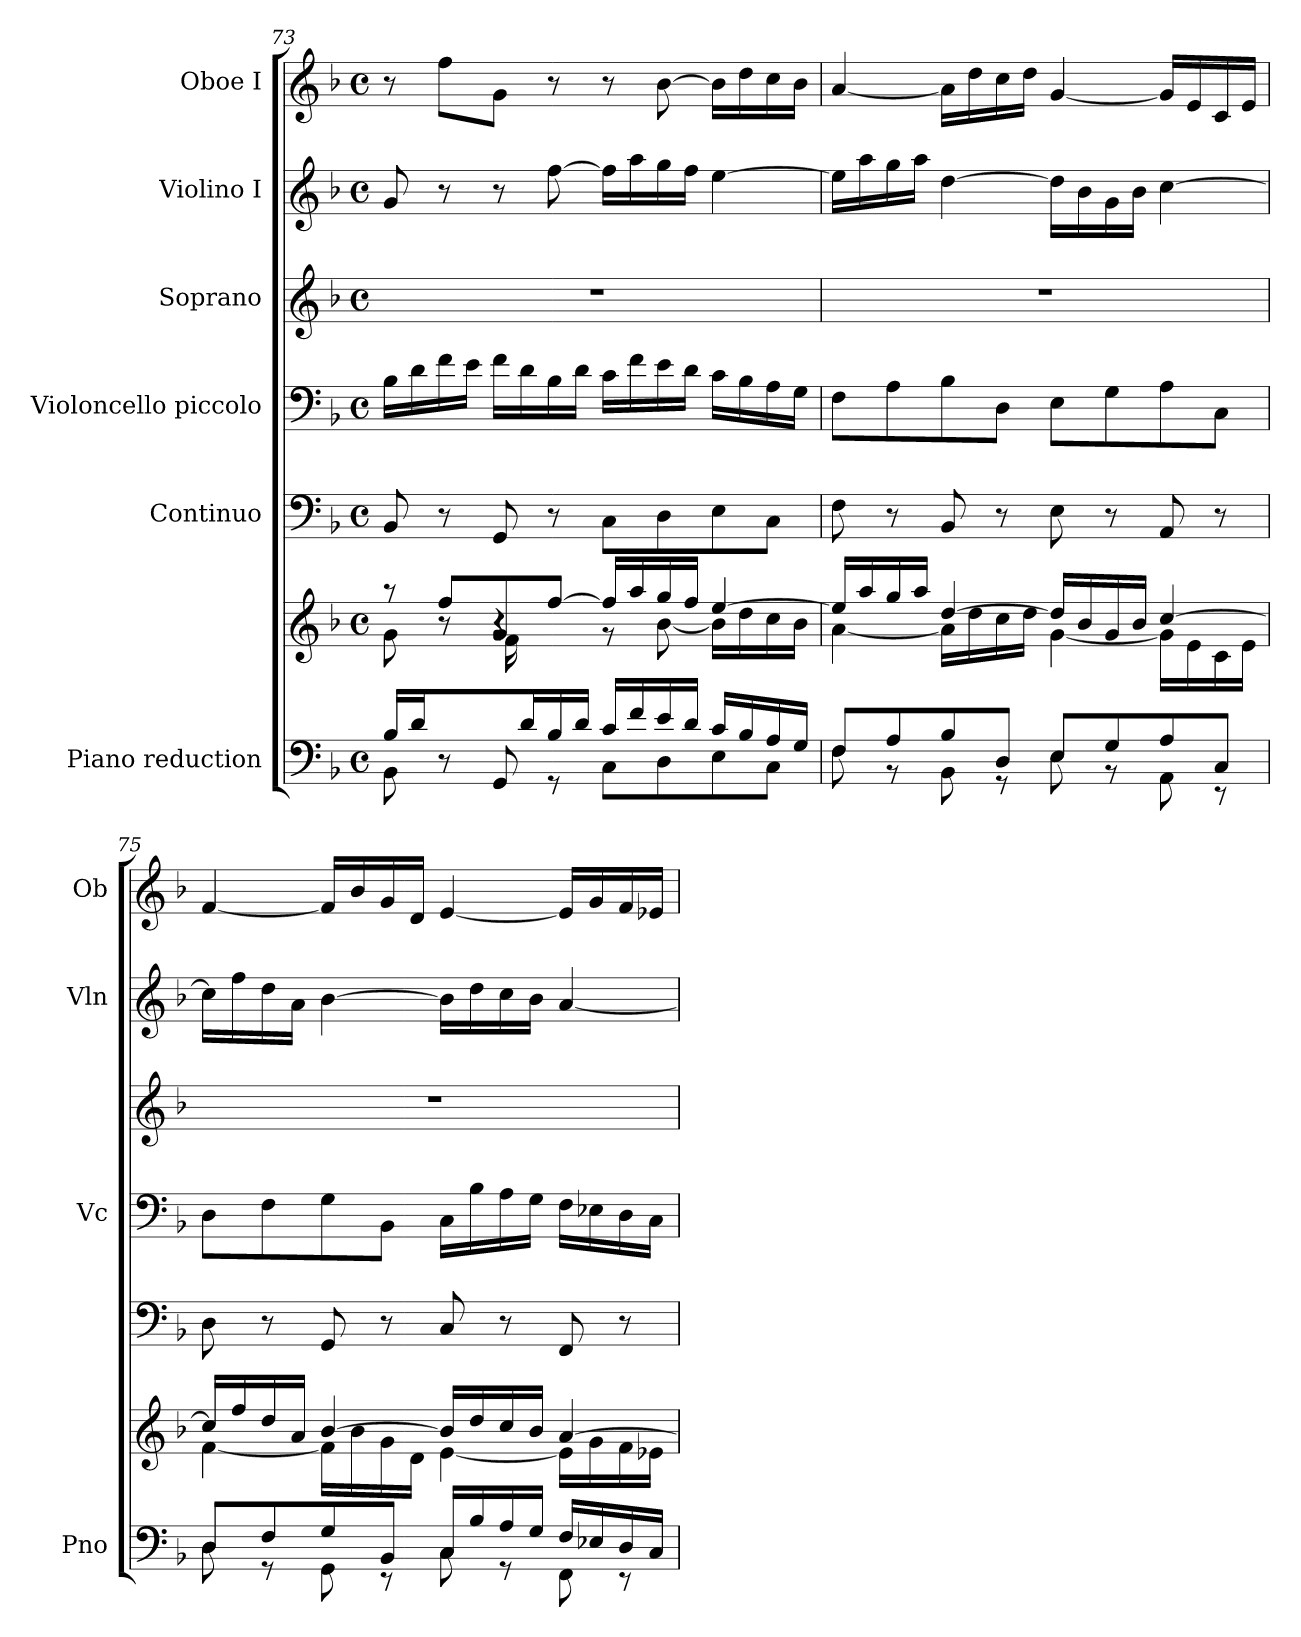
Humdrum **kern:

**kern	**kern	**kern	**kern	**kern	**kern	**kern
*part6	*part6	*part5	*part4	*part3	*part2	*part1
*staff7	*staff6	*staff5	*staff4	*staff3	*staff2	*staff1
*I"Piano reduction	*	*I"Continuo	*I"Violoncello piccolo	*I"Soprano	*I"Violino I	*I"Oboe I
*I'Pno	*	*	*I'Vc	*	*I'Vln	*I'Ob
!!LO:LB:g=z
*clefF4	*clefG2	*clefF4	*clefF4	*clefG2	*clefG2	*clefG2
*k[b-]	*k[b-]	*k[b-]	*k[b-]	*k[b-]	*k[b-]	*k[b-]
*M4/4	*M4/4	*M4/4	*M4/4	*M4/4	*M4/4	*M4/4
*met(c)	*met(c)	*met(c)	*met(c)	*met(c)	*met(c)	*met(c)
=73	=73	=73	=73	=73	=73	=73
*^	*^	*	*	*	*	*
*	*	*	*^	*	*	*	*	*
16B-/LL	8BB-\	8r	8g\	8ryy	8BB-/	16B-\LL	1r	8g/	8r
16d/	.	.	.	.	.	16d\	.	.	.
8.ryy	8r	8ff/L	8r	16f\	8r	16f\	.	8r	8ff\L
.	.	.	.	16e\JJ	.	16e\JJ	.	.	.
.	8GG/	8g/	4r	16f\LL	8GG/	16f\LL	.	8r	8g\J
16d/	.	.	.	2ryy	.	16d\	.	.	.
16B-/	8r	[8ff/J	.	.	8r	16B-\	.	[8ff\	8r
16d/JJ	.	.	.	.	.	16d\JJ	.	.	.
16c/LL	8C\L	16ff/LL]	8r	.	8C\L	16c\LL	.	16ff\LL]	8r
16f/	.	16aa/	.	.	.	16f\	.	16aa\	.
16e/	8D\	16gg/	[8b-\	.	8D\	16e\	.	16gg\	[8b-\
16d/JJ	.	16ff/JJ	.	.	.	16d\JJ	.	16ff\JJ	.
16c/LL	8E\	[4ee/	16b-\LL]	.	8E\	16c\LL	.	[4ee\	16b-\LL]
16B-/	.	.	16dd\	8.ryy	.	16B-\	.	.	16dd\
16A/	8C\J	.	16cc\	.	8C\J	16A\	.	.	16cc\
16G/JJ	.	.	16b-\JJ	.	.	16G\JJ	.	.	16b-\JJ
*	*	*	*v	*v	*	*	*	*	*
=74	=74	=74	=74	=74	=74	=74	=74	=74
8F/L	8F\	16ee/LL]	[4a\	8F\	8F\L	1r	16ee\LL]	[4a/
.	.	16aa/	.	.	.	.	16aa\	.
8A/	8r	16gg/	.	8r	8A\	.	16gg\	.
.	.	16aa/JJ	.	.	.	.	16aa\JJ	.
8B-/	8BB-\	[4dd/	16a\LL]	8BB-/	8B-\	.	[4dd\	16a\LL]
.	.	.	16dd\	.	.	.	.	16dd\
8D/J	8r	.	16cc\	8r	8D\J	.	.	16cc\
.	.	.	16dd\JJ	.	.	.	.	16dd\JJ
8E/L	8E\	16dd/LL]	[4g\	8E\	8E\L	.	16dd\LL]	[4g/
.	.	16b-/	.	.	.	.	16b-\	.
8G/	8r	16g/	.	8r	8G\	.	16g\	.
.	.	16b-/JJ	.	.	.	.	16b-\JJ	.
8A/	8AA\	[4cc/	16g\LL]	8AA/	8A\	.	[4cc\	16g/LL]
.	.	.	16e\	.	.	.	.	16e/
8C/J	8r	.	16c\	8r	8C\J	.	.	16c/
.	.	.	16e\JJ	.	.	.	.	16e/JJ
=75	=75	=75	=75	=75	=75	=75	=75	=75
8D/L	8D\	16cc/LL]	[4f\	8D\	8D\L	1r	16cc\LL]	[4f/
.	.	16ff/	.	.	.	.	16ff\	.
8F/	8r	16dd/	.	8r	8F\	.	16dd\	.
.	.	16a/JJ	.	.	.	.	16a\JJ	.
8G/	8GG\	[4b-/	16f\LL]	8GG/	8G\	.	[4b-\	16f/LL]
.	.	.	16b-\	.	.	.	.	16b-/
8BB-/J	8r	.	16g\	8r	8BB-\J	.	.	16g/
.	.	.	16d\JJ	.	.	.	.	16d/JJ
16C/LL	8C\	16b-/LL]	[4e\	8C/	16C\LL	.	16b-\LL]	[4e/
16B-/	.	16dd/	.	.	16B-\	.	16dd\	.
16A/	8r	16cc/	.	8r	16A\	.	16cc\	.
16G/JJ	.	16b-/JJ	.	.	16G\JJ	.	16b-\JJ	.
16F/LL	8FF\	[4a/	16e\LL]	8FF/	16F\LL	.	[4a/	16e/LL]
16E-X/	.	.	16g\	.	16E-X\	.	.	16g/
16D/	8r	.	16f\	8r	16D\	.	.	16f/
16C/JJ	.	.	16e-X\JJ	.	16C\JJ	.	.	16e-X/JJ
*v	*v	*	*	*	*	*	*	*
*	*v	*v	*	*	*	*	*
=	=	=	=	=	=	=
*-	*-	*-	*-	*-	*-	*-
